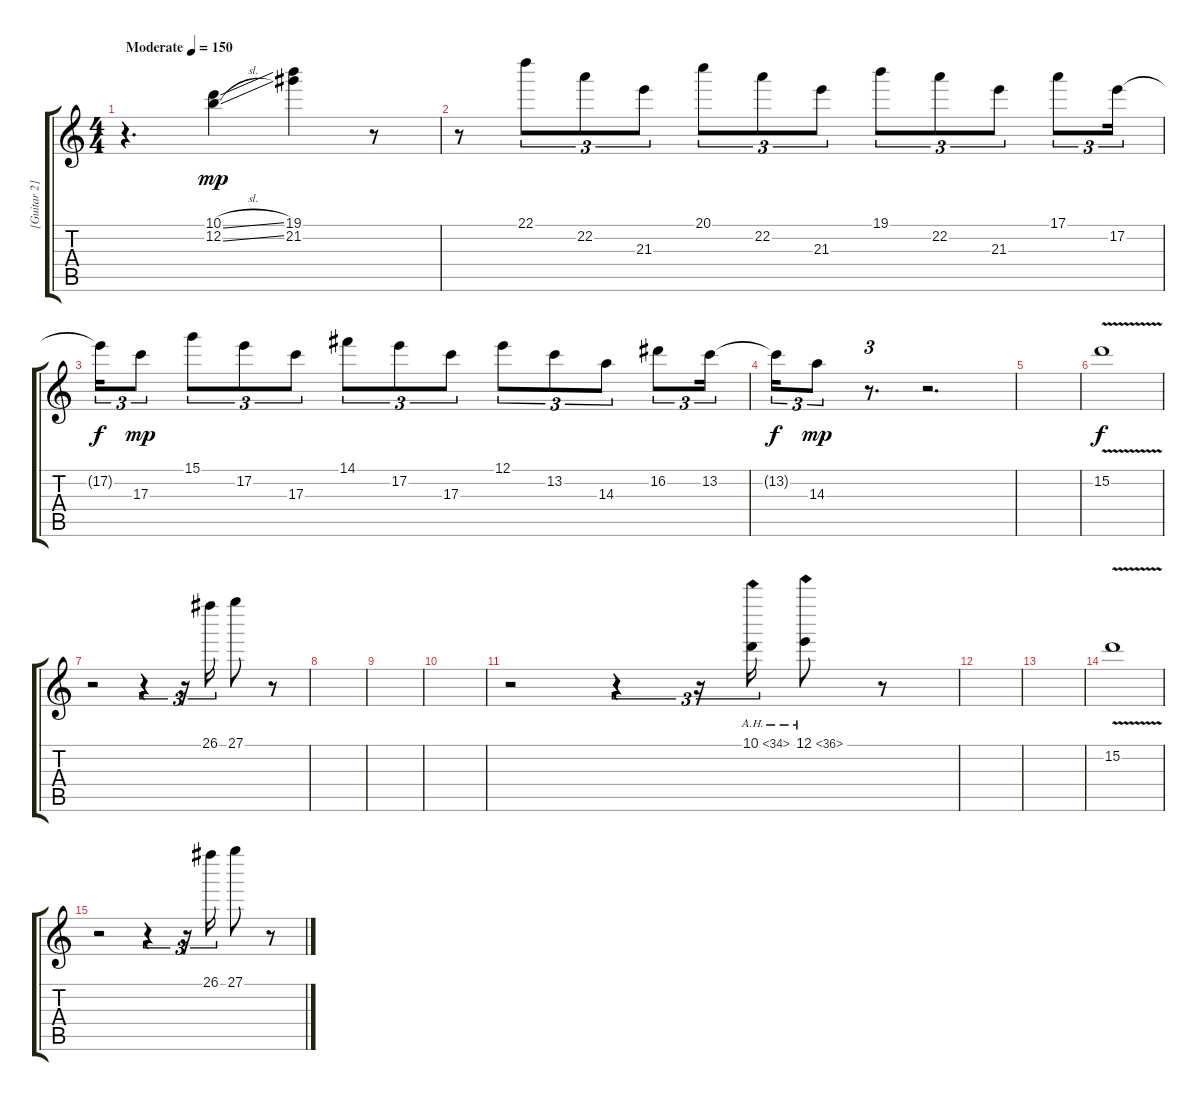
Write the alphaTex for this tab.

\track ("[Guitar 2]" "[Guitar 2]") {instrument overdrivenguitar}
\staff {score tabs}
\tuning (E4 B3 G3 D3 A2 E2) {hide}
\ts (4 4)
\tempo (150 "Moderate")
\clef g2
\ks c
r.4{d dy mp instrument overdrivenguitar} (10.1{sl} 12.2{sl}).4 (19.1 21.2).4 r.8 |
r.8 22.1.8{tu (3 2)} 22.2.8{tu (3 2)} 21.3.8{tu (3 2)} 20.1.8{tu (3 2)} 22.2.8{tu (3 2)} 21.3.8{tu (3 2)} 19.1.8{tu (3 2)} 22.2.8{tu (3 2)} 21.3.8{tu (3 2)} 17.1.8{tu (3 2)} 17.2.16{tu (3 2)} |
17.2{t}.16{tu (3 2) dy f} 17.3.8{tu (3 2) dy mp} 15.1.8{tu (3 2)} 17.2.8{tu (3 2)} 17.3.8{tu (3 2)} 14.1.8{tu (3 2)} 17.2.8{tu (3 2)} 17.3.8{tu (3 2)} 12.1.8{tu (3 2)} 13.2.8{tu (3 2)} 14.3.8{tu (3 2)} 16.2.8{tu (3 2)} 13.2.16{tu (3 2)} |
13.2{t}.16{tu (3 2) dy f} 14.3.8{tu (3 2) dy mp} r.8{d tu (3 2)} r.2{d} |
|
15.2{v}.1{dy f} |
r.2 r.4{tu (3 2)} r.16{tu (3 2)} 26.1.16{tu (3 2)} 27.1.8 r.8 |
|
|
|
r.2 r.4{tu (3 2)} r.16{tu (3 2)} 10.1{ah 24}.16{tu (3 2)} 12.1{ah 24}.8 r.8 |
|
|
15.2{v}.1 |
r.2 r.4{tu (3 2)} r.16{tu (3 2)} 26.1.16{tu (3 2)} 27.1.8 r.8
